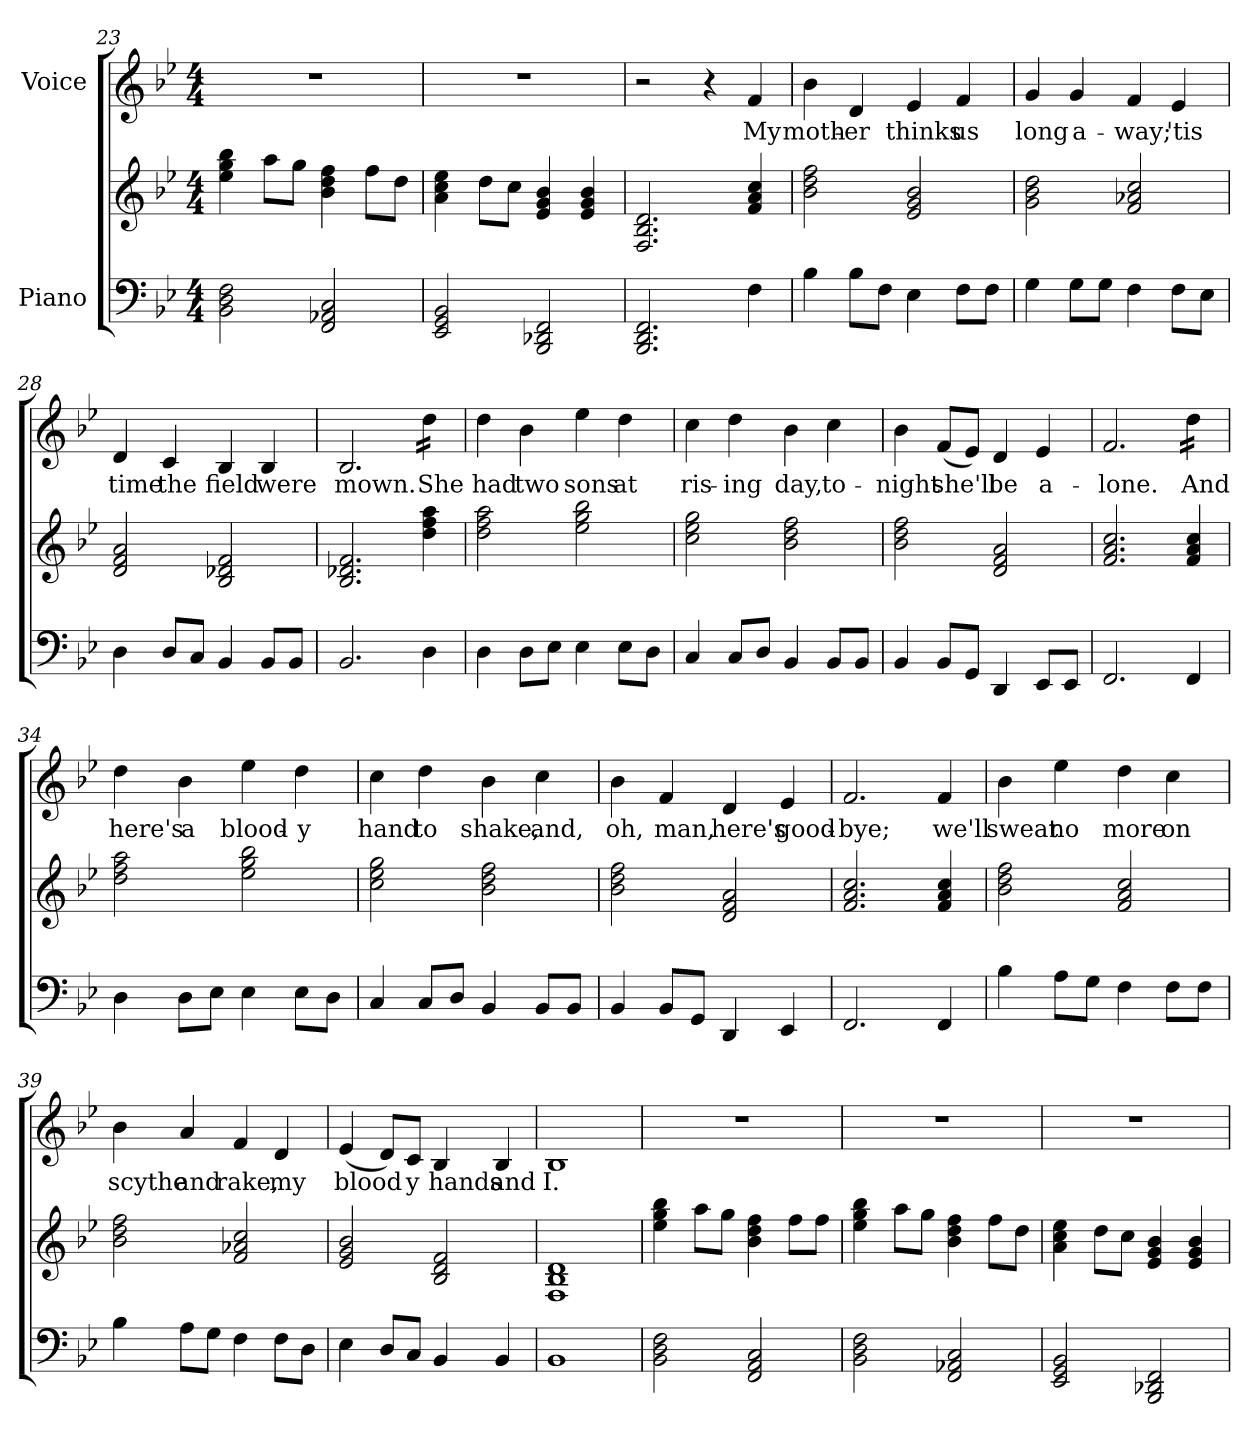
**kern	**kern	**kern	**text
*part2	*part2	*part1	*part1
*staff3	*staff2	*staff1	*staff1
*I"Piano	*	*I"Voice	*
*clefF4	*clefG2	*clefG2	*
*k[b-e-]	*k[b-e-]	*k[b-e-]	*
*B-:	*B-:	*B-:	*
*M4/4	*M4/4	*M4/4	*
=23	=23	=23	=23
2BB-\ 2D\ 2F\	4ee-\ 4gg\ 4bb-\	1r	.
.	8aa\L	.	.
.	8gg\J	.	.
2FF/ 2AA-X/ 2C/	4b-\ 4dd\ 4ff\	.	.
.	8ff\L	.	.
.	8dd\J	.	.
=24	=24	=24	=24
2EE-/ 2GG/ 2BB-/	4a\ 4cc\ 4ee-\	1r	.
.	8dd\L	.	.
.	8cc\J	.	.
2BBB-/ 2DD-X/ 2FF/	4e-/ 4g/ 4b-/	.	.
.	4e-/ 4g/ 4b-/	.	.
=25	=25	=25	=25
2.BBB-/ 2.DD/ 2.FF/	2.F/ 2.B-/ 2.d/	2r	.
.	.	4r	.
!	!	!	!LO:LY:b
4F\	4f/ 4a/ 4cc/	4f/	My
!!LO:LB:g=z
=26	=26	=26	=26
!	!	!	!LO:LY:b
4B-\	2b-\ 2dd\ 2ff\	4b-\	moth-
!	!	!	!LO:LY:b
8B-\L	.	4d/	-er
8F\J	.	.	.
!	!	!	!LO:LY:b
4E-\	2e-/ 2g/ 2b-/	4e-/	thinks
!	!	!	!LO:LY:b
8F\L	.	4f/	us
8F\J	.	.	.
=27	=27	=27	=27
!	!	!	!LO:LY:b
4G\	2g\ 2b-\ 2dd\	4g/	long
!	!	!	!LO:LY:b
8G\L	.	4g/	a-
8G\J	.	.	.
!	!	!	!LO:LY:b
4F\	2f/ 2a-X/ 2cc/	4f/	-way;
!	!	!	!LO:LY:b
8F\L	.	4e-/	'tis
8E-\J	.	.	.
=28	=28	=28	=28
!	!	!	!LO:LY:b
4D\	2d/ 2f/ 2a/	4d/	time
!	!	!	!LO:LY:b
8D/L	.	4c/	the
8C/J	.	.	.
!	!	!	!LO:LY:b
4BB-/	2B-/ 2d-X/ 2f/	4B-/	field
!	!	!	!LO:LY:b
8BB-/L	.	4B-/	were
8BB-/J	.	.	.
=29	=29	=29	=29
!	!	!	!LO:LY:b
2.BB-/	2.B-/ 2.d-X/ 2.f/	2.B-/	mown.
!	!	!	!LO:LY:b
*	*	*tremolo	*
4D\	4dd\ 4ff\ 4aa\	16dd\LL	She
.	.	16dd\	.
.	.	16dd\	.
.	.	16dd\JJ	.
*	*	*Xtremolo	*
!!LO:PB:g=z
=30	=30	=30	=30
!	!	!	!LO:LY:b
4D\	2dd\ 2ff\ 2aa\	4dd\	had
!	!	!	!LO:LY:b
8D\L	.	4b-\	two
8E-\J	.	.	.
!	!	!	!LO:LY:b
4E-\	2ee-\ 2gg\ 2bb-\	4ee-\	sons
!	!	!	!LO:LY:b
8E-\L	.	4dd\	at
8D\J	.	.	.
=31	=31	=31	=31
!	!	!	!LO:LY:b
4C/	2cc\ 2ee-\ 2gg\	4cc\	ris-
!	!	!	!LO:LY:b
8C/L	.	4dd\	-ing
8D/J	.	.	.
!	!	!	!LO:LY:b
4BB-/	2b-\ 2dd\ 2ff\	4b-\	day,
!	!	!	!LO:LY:b
8BB-/L	.	4cc\	to-
8BB-/J	.	.	.
=32	=32	=32	=32
!	!	!	!LO:LY:b
4BB-/	2b-\ 2dd\ 2ff\	4b-\	-night
!	!	!	!LO:LY:b
8BB-/L	.	(<8f/L	she'll
8GG/J	.	8e-/J)	.
!	!	!	!LO:LY:b
4DD/	2d/ 2f/ 2a/	4d/	be
!	!	!	!LO:LY:b
8EE-/L	.	4e-/	a-
8EE-/J	.	.	.
=33	=33	=33	=33
!	!	!	!LO:LY:b
2.FF/	2.f/ 2.a/ 2.cc/	2.f/	-lone.
!	!	!	!LO:LY:b
*	*	*tremolo	*
4FF/	4f/ 4a/ 4cc/	16dd\LL	And
.	.	16dd\	.
.	.	16dd\	.
.	.	16dd\JJ	.
*	*	*Xtremolo	*
!!LO:LB:g=z
=34	=34	=34	=34
!	!	!	!LO:LY:b
4D\	2dd\ 2ff\ 2aa\	4dd\	here's
!	!	!	!LO:LY:b
8D\L	.	4b-\	a
8E-\J	.	.	.
!	!	!	!LO:LY:b
4E-\	2ee-\ 2gg\ 2bb-\	4ee-\	blood-
!	!	!	!LO:LY:b
8E-\L	.	4dd\	-y
8D\J	.	.	.
=35	=35	=35	=35
!	!	!	!LO:LY:b
4C/	2cc\ 2ee-\ 2gg\	4cc\	hand
!	!	!	!LO:LY:b
8C/L	.	4dd\	to
8D/J	.	.	.
!	!	!	!LO:LY:b
4BB-/	2b-\ 2dd\ 2ff\	4b-\	shake,
!	!	!	!LO:LY:b
8BB-/L	.	4cc\	and,
8BB-/J	.	.	.
=36	=36	=36	=36
!	!	!	!LO:LY:b
4BB-/	2b-\ 2dd\ 2ff\	4b-\	oh,
!	!	!	!LO:LY:b
8BB-/L	.	4f/	man,
8GG/J	.	.	.
!	!	!	!LO:LY:b
4DD/	2d/ 2f/ 2a/	4d/	here's
!	!	!	!LO:LY:b
4EE-/	.	4e-/	good-
=37	=37	=37	=37
!	!	!	!LO:LY:b
2.FF/	2.f/ 2.a/ 2.cc/	2.f/	-bye;
!	!	!	!LO:LY:b
4FF/	4f/ 4a/ 4cc/	4f/	we'll
!!LO:LB:g=z
=38	=38	=38	=38
!	!	!	!LO:LY:b
4B-\	2b-\ 2dd\ 2ff\	4b-\	sweat
!	!	!	!LO:LY:b
8A\L	.	4ee-\	no
8G\J	.	.	.
!	!	!	!LO:LY:b
4F\	2f/ 2a/ 2cc/	4dd\	more
!	!	!	!LO:LY:b
8F\L	.	4cc\	on
8F\J	.	.	.
=39	=39	=39	=39
!	!	!	!LO:LY:b
4B-\	2b-\ 2dd\ 2ff\	4b-\	scythe
!	!	!	!LO:LY:b
8A\L	.	4a/	and
8G\J	.	.	.
!	!	!	!LO:LY:b
4F\	2f/ 2a-X/ 2cc/	4f/	rake,
!	!	!	!LO:LY:b
8F\L	.	4d/	my
8D\J	.	.	.
=40	=40	=40	=40
!	!	!	!LO:LY:b
4E-\	2e-/ 2g/ 2b-/	(<4e-/	blood
8D/L	.	8d/L)	.
!	!	!	!LO:LY:b
8C/J	.	8c/J	y
!	!	!	!LO:LY:b
4BB-/	2B-/ 2d/ 2f/	4B-/	hands
!	!	!	!LO:LY:b
4BB-/	.	4B-/	and
=41	=41	=41	=41
!	!	!	!LO:LY:b:rj
1BB-	1F 1B- 1d	1B-	I.
=42	=42	=42	=42
2BB-\ 2D\ 2F\	4ee-\ 4gg\ 4bb-\	1r	.
.	8aa\L	.	.
.	8gg\J	.	.
2FF/ 2AA/ 2C/	4b-\ 4dd\ 4ff\	.	.
.	8ff\L	.	.
.	8ff\J	.	.
!!LO:PB:g=z
=43	=43	=43	=43
2BB-\ 2D\ 2F\	4ee-\ 4gg\ 4bb-\	1r	.
.	8aa\L	.	.
.	8gg\J	.	.
2FF/ 2AA-X/ 2C/	4b-\ 4dd\ 4ff\	.	.
.	8ff\L	.	.
.	8dd\J	.	.
=44	=44	=44	=44
2EE-/ 2GG/ 2BB-/	4a\ 4cc\ 4ee-\	1r	.
.	8dd\L	.	.
.	8cc\J	.	.
2BBB-/ 2DD-X/ 2FF/	4e-/ 4g/ 4b-/	.	.
.	4e-/ 4g/ 4b-/	.	.
=	=	=	=
*-	*-	*-	*-
